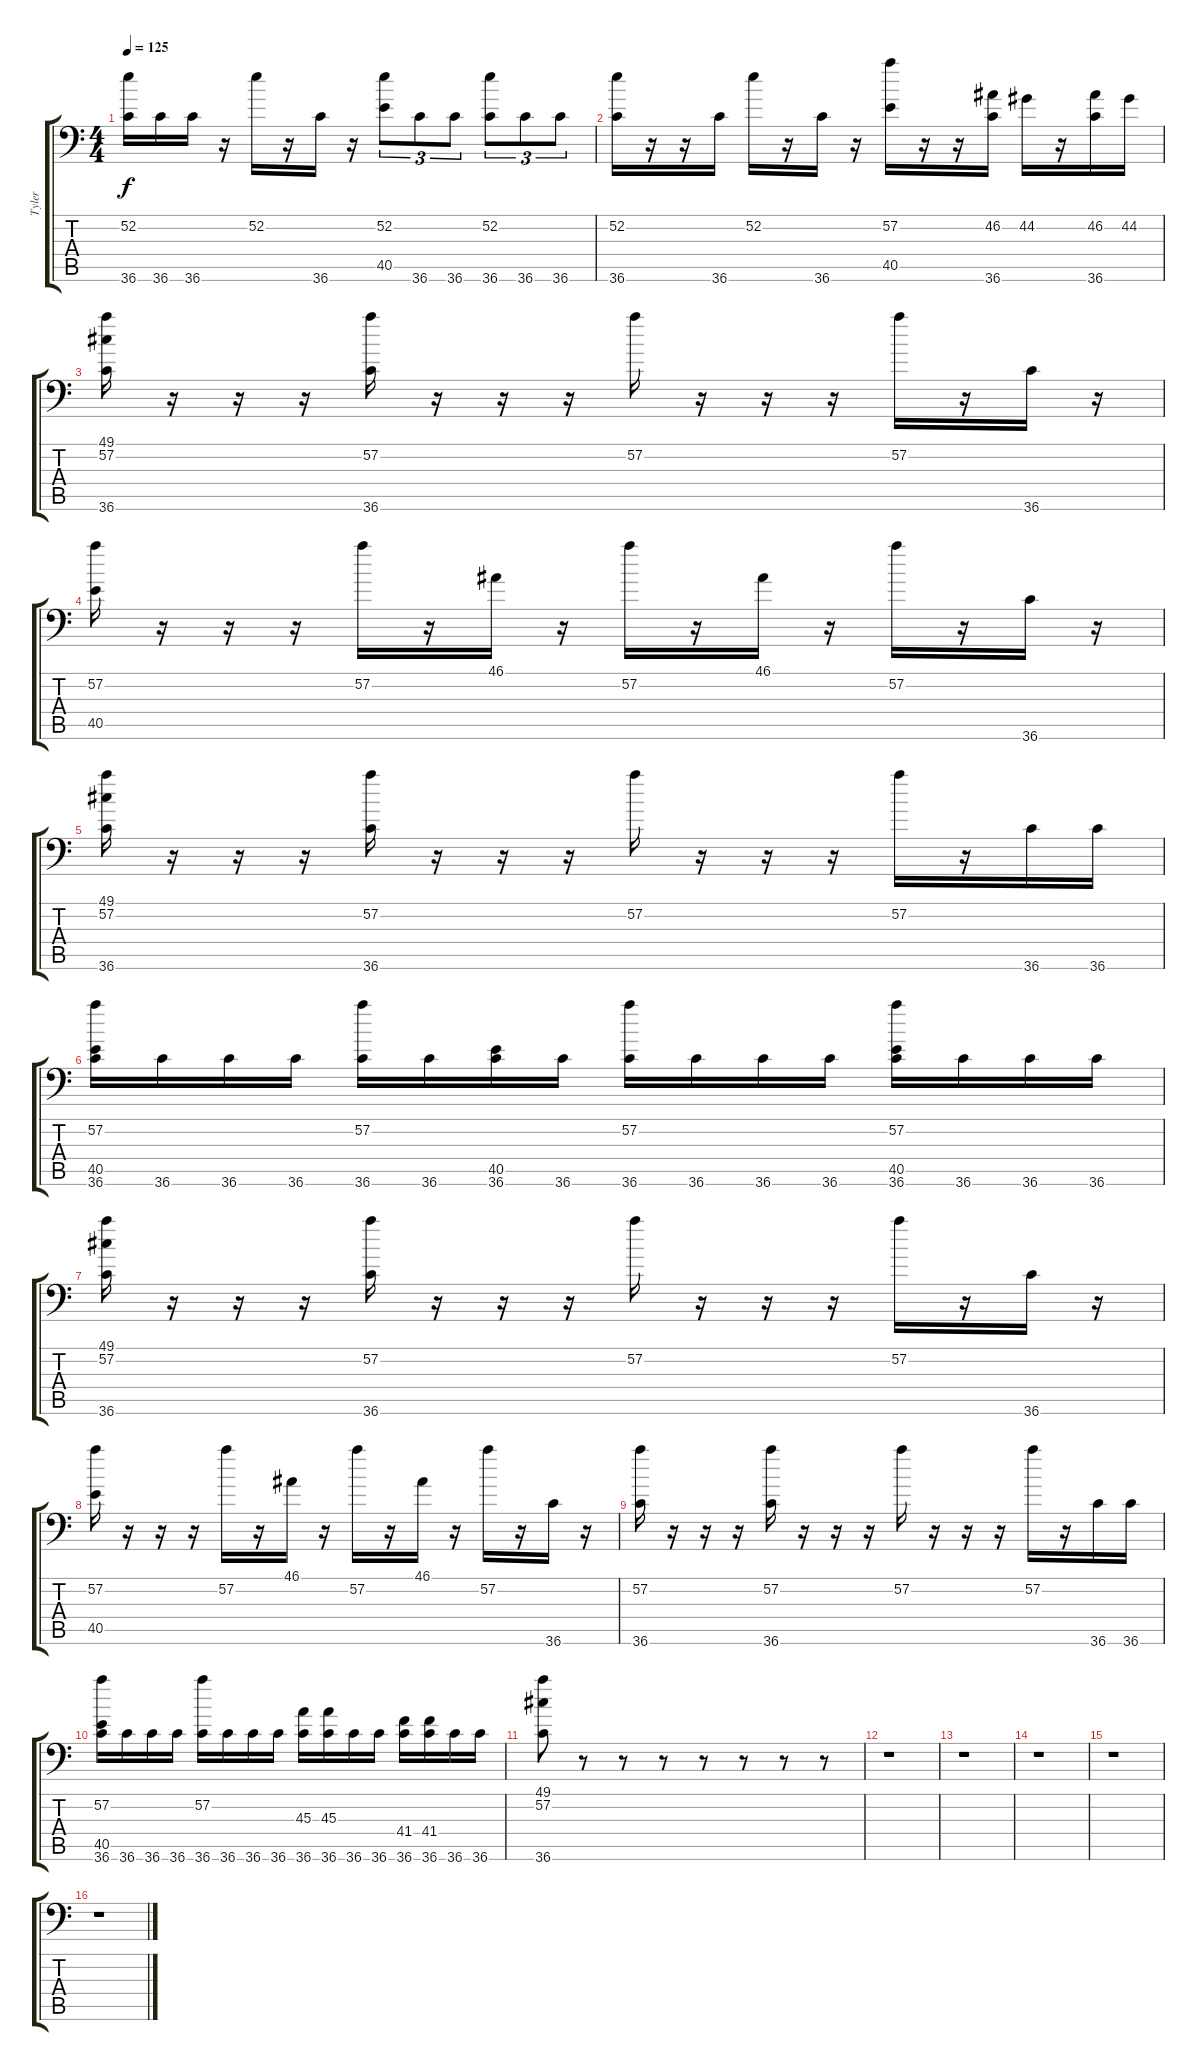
\track ("Tyler" "Tyler") {instrument acousticgrandpiano}
\staff {score tabs}
\tuning (C-1 C-1 C-1 C-1 C-1 C-1) {hide}
\ts (4 4)
\tempo 125
\clef f4
\ks c
(52.2 36.6).16{dy f} 36.6.16 36.6.16 r.16 52.2.16 r.16 36.6.16 r.16 (52.2 40.5).8{tu (3 2)} 36.6.8{tu (3 2)} 36.6.8{tu (3 2)} (52.2 36.6).8{tu (3 2)} 36.6.8{tu (3 2)} 36.6.8{tu (3 2)} |
(52.2 36.6).16 r.16 r.16 36.6.16 52.2.16 r.16 36.6.16 r.16 (57.2 40.5).16 r.16 r.16 (46.2 36.6).16 44.2.16 r.16 (46.2 36.6).16 44.2.16 |
(49.1 57.2 36.6).16 r.16 r.16 r.16 (57.2 36.6).16 r.16 r.16 r.16 57.2.16 r.16 r.16 r.16 57.2.16 r.16 36.6.16 r.16 |
(57.2 40.5).16 r.16 r.16 r.16 57.2.16 r.16 46.1.16 r.16 57.2.16 r.16 46.1.16 r.16 57.2.16 r.16 36.6.16 r.16 |
(49.1 57.2 36.6).16 r.16 r.16 r.16 (57.2 36.6).16 r.16 r.16 r.16 57.2.16 r.16 r.16 r.16 57.2.16 r.16 36.6.16 36.6.16 |
(57.2 40.5 36.6).16 36.6.16 36.6.16 36.6.16 (57.2 36.6).16 36.6.16 (40.5 36.6).16 36.6.16 (57.2 36.6).16 36.6.16 36.6.16 36.6.16 (57.2 40.5 36.6).16 36.6.16 36.6.16 36.6.16 |
(49.1 57.2 36.6).16 r.16 r.16 r.16 (57.2 36.6).16 r.16 r.16 r.16 57.2.16 r.16 r.16 r.16 57.2.16 r.16 36.6.16 r.16 |
(57.2 40.5).16 r.16 r.16 r.16 57.2.16 r.16 46.1.16 r.16 57.2.16 r.16 46.1.16 r.16 57.2.16 r.16 36.6.16 r.16 |
(57.2 36.6).16 r.16 r.16 r.16 (57.2 36.6).16 r.16 r.16 r.16 57.2.16 r.16 r.16 r.16 57.2.16 r.16 36.6.16 36.6.16 |
(57.2 40.5 36.6).16 36.6.16 36.6.16 36.6.16 (57.2 36.6).16 36.6.16 36.6.16 36.6.16 (45.3 36.6).16 (45.3 36.6).16 36.6.16 36.6.16 (41.4 36.6).16 (41.4 36.6).16 36.6.16 36.6.16 |
(49.1 57.2 36.6).8 r.8 r.8 r.8 r.8 r.8 r.8 r.8 |
r.1 |
r.1 |
r.1 |
r.1 |
r.1
